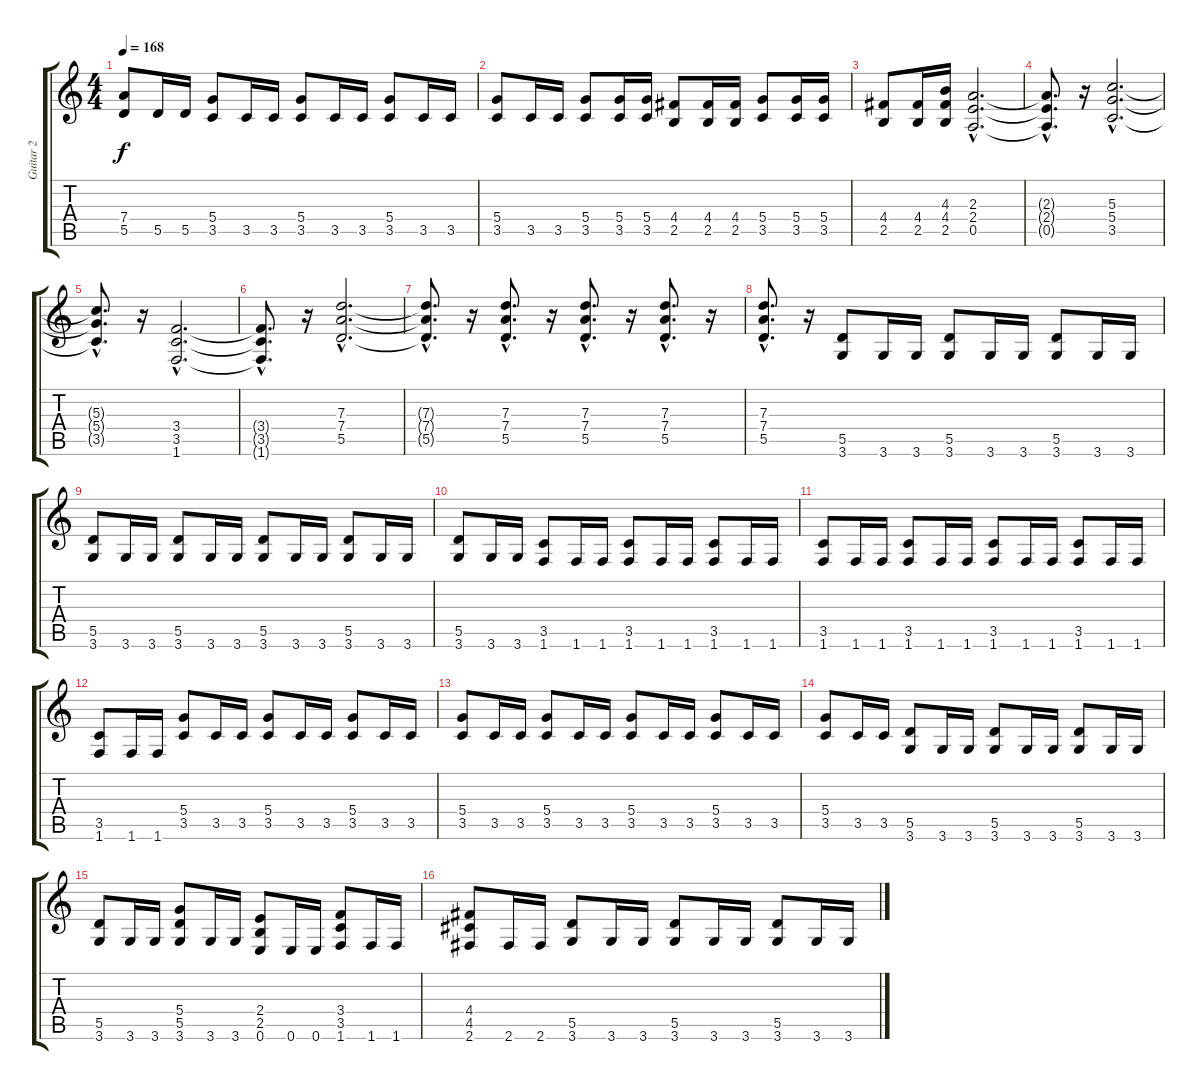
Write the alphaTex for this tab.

\track ("Guitar 2" "Guitar 2") {instrument distortionguitar}
\staff {score tabs}
\tuning (E4 B3 G3 D3 A2 E2) {hide}
\ts (4 4)
\tempo 168
\clef g2
\ks c
(7.4 5.5).8{dy f} 5.5.16 5.5.16 (5.4 3.5).8 3.5.16 3.5.16 (5.4 3.5).8 3.5.16 3.5.16 (5.4 3.5).8 3.5.16 3.5.16 |
(5.4 3.5).8 3.5.16 3.5.16 (5.4 3.5).8 (5.4 3.5).16 (5.4 3.5).16 (4.4 2.5).8 (4.4 2.5).16 (4.4 2.5).16 (5.4 3.5).8 (5.4 3.5).16 (5.4 3.5).16 |
(4.4 2.5).8 (4.4 2.5).16 (4.3 4.4 2.5).16 (2.3{hac} 2.4{hac} 0.5{hac}).2{d} |
(2.3{hac t} 2.4{hac t} 0.5{hac t}).8{d} r.16 (5.3{hac} 5.4{hac} 3.5{hac}).2{d} |
(5.3{hac t} 5.4{hac t} 3.5{hac t}).8{d} r.16 (3.4{hac} 3.5{hac} 1.6{hac}).2{d} |
(3.4{hac t} 3.5{hac t} 1.6{hac t}).8{d} r.16 (7.3{hac} 7.4{hac} 5.5{hac}).2{d} |
(7.3{hac t} 7.4{hac t} 5.5{hac t}).8{d} r.16 (7.3{hac} 7.4{hac} 5.5{hac}).8{d} r.16 (7.3{hac} 7.4{hac} 5.5{hac}).8{d} r.16 (7.3{hac} 7.4{hac} 5.5{hac}).8{d} r.16 |
(7.3{hac} 7.4{hac} 5.5{hac}).8{d} r.16 (5.5 3.6).8 3.6.16 3.6.16 (5.5 3.6).8 3.6.16 3.6.16 (5.5 3.6).8 3.6.16 3.6.16 |
(5.5 3.6).8 3.6.16 3.6.16 (5.5 3.6).8 3.6.16 3.6.16 (5.5 3.6).8 3.6.16 3.6.16 (5.5 3.6).8 3.6.16 3.6.16 |
(5.5 3.6).8 3.6.16 3.6.16 (3.5 1.6).8 1.6.16 1.6.16 (3.5 1.6).8 1.6.16 1.6.16 (3.5 1.6).8 1.6.16 1.6.16 |
(3.5 1.6).8 1.6.16 1.6.16 (3.5 1.6).8 1.6.16 1.6.16 (3.5 1.6).8 1.6.16 1.6.16 (3.5 1.6).8 1.6.16 1.6.16 |
(3.5 1.6).8 1.6.16 1.6.16 (5.4 3.5).8 3.5.16 3.5.16 (5.4 3.5).8 3.5.16 3.5.16 (5.4 3.5).8 3.5.16 3.5.16 |
(5.4 3.5).8 3.5.16 3.5.16 (5.4 3.5).8 3.5.16 3.5.16 (5.4 3.5).8 3.5.16 3.5.16 (5.4 3.5).8 3.5.16 3.5.16 |
(5.4 3.5).8 3.5.16 3.5.16 (5.5 3.6).8 3.6.16 3.6.16 (5.5 3.6).8 3.6.16 3.6.16 (5.5 3.6).8 3.6.16 3.6.16 |
(5.5 3.6).8 3.6.16 3.6.16 (5.4 5.5 3.6).8 3.6.16 3.6.16 (2.4 2.5 0.6).8 0.6.16 0.6.16 (3.4 3.5 1.6).8 1.6.16 1.6.16 |
(4.4 4.5 2.6).8 2.6.16 2.6.16 (5.5 3.6).8 3.6.16 3.6.16 (5.5 3.6).8 3.6.16 3.6.16 (5.5 3.6).8 3.6.16 3.6.16
